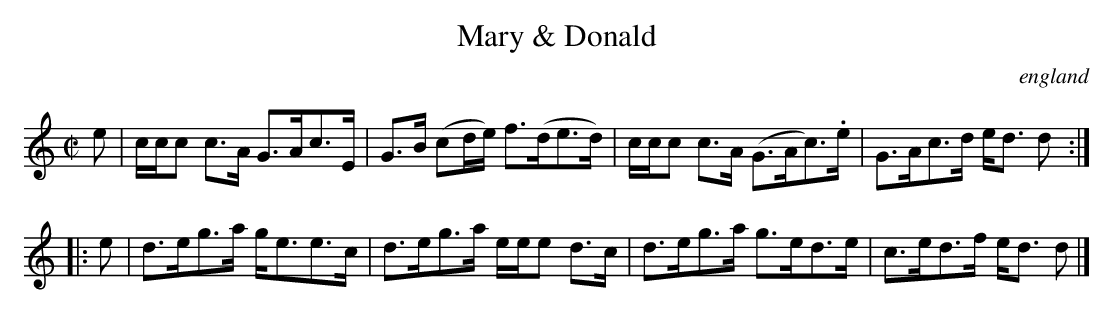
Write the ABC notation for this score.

X:1
T:Mary \& Donald
O:england
M:C|
K:DDor
e|\
c/c/c c>A G>Ac>E| G>B (cd/e/) f>(de>d)|\
c/c/c c>A (G>Ac)>.e| G>Ac>d e<d d::
e|\
d>eg>a g<ee>c| d>eg>a e/e/e d>c|\
d>eg>a g>ed>e| c>ed>f e<d d|]
